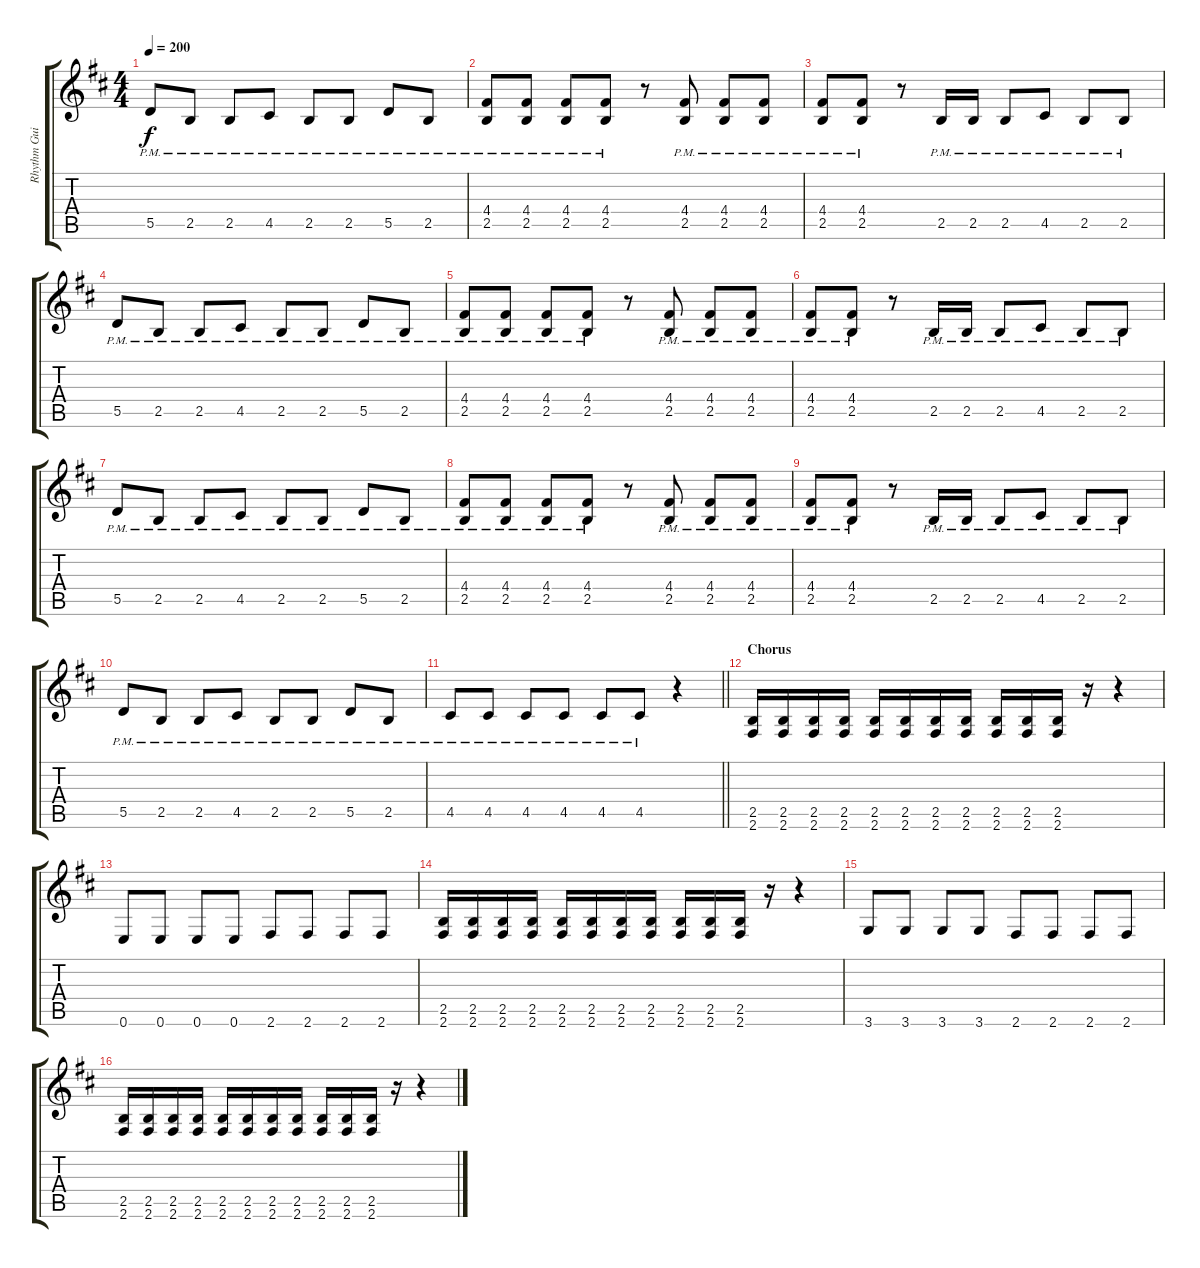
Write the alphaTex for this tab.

\track ("Rhythm Guitar 2" "Rhythm Gui") {instrument distortionguitar}
\staff {score tabs}
\tuning (E4 B3 G3 D3 A2 E2) {hide}
\ts (4 4)
\tempo 200
\clef g2
\ks bminor
5.5{pm}.8{dy f} 2.5{pm}.8 2.5{pm}.8 4.5{pm}.8 2.5{pm}.8 2.5{pm}.8 5.5{pm}.8 2.5{pm}.8 |
(4.4{pm} 2.5{pm}).8 (4.4{pm} 2.5{pm}).8 (4.4{pm} 2.5{pm}).8 (4.4{pm} 2.5{pm}).8 r.8 (4.4{pm} 2.5{pm}).8 (4.4{pm} 2.5{pm}).8 (4.4{pm} 2.5{pm}).8 |
(4.4{pm} 2.5{pm}).8 (4.4{pm} 2.5{pm}).8 r.8 2.5{pm}.16 2.5{pm}.16 2.5{pm}.8 4.5{pm}.8 2.5{pm}.8 2.5{pm}.8 |
5.5{pm}.8 2.5{pm}.8 2.5{pm}.8 4.5{pm}.8 2.5{pm}.8 2.5{pm}.8 5.5{pm}.8 2.5{pm}.8 |
(4.4{pm} 2.5{pm}).8 (4.4{pm} 2.5{pm}).8 (4.4{pm} 2.5{pm}).8 (4.4{pm} 2.5{pm}).8 r.8 (4.4{pm} 2.5{pm}).8 (4.4{pm} 2.5{pm}).8 (4.4{pm} 2.5{pm}).8 |
(4.4{pm} 2.5{pm}).8 (4.4{pm} 2.5{pm}).8 r.8 2.5{pm}.16 2.5{pm}.16 2.5{pm}.8 4.5{pm}.8 2.5{pm}.8 2.5{pm}.8 |
5.5{pm}.8 2.5{pm}.8 2.5{pm}.8 4.5{pm}.8 2.5{pm}.8 2.5{pm}.8 5.5{pm}.8 2.5{pm}.8 |
(4.4{pm} 2.5{pm}).8 (4.4{pm} 2.5{pm}).8 (4.4{pm} 2.5{pm}).8 (4.4{pm} 2.5{pm}).8 r.8 (4.4{pm} 2.5{pm}).8 (4.4{pm} 2.5{pm}).8 (4.4{pm} 2.5{pm}).8 |
(4.4{pm} 2.5{pm}).8 (4.4{pm} 2.5{pm}).8 r.8 2.5{pm}.16 2.5{pm}.16 2.5{pm}.8 4.5{pm}.8 2.5{pm}.8 2.5{pm}.8 |
5.5{pm}.8 2.5{pm}.8 2.5{pm}.8 4.5{pm}.8 2.5{pm}.8 2.5{pm}.8 5.5{pm}.8 2.5{pm}.8 |
\barLineRight lightlight
4.5{pm}.8 4.5{pm}.8 4.5{pm}.8 4.5{pm}.8 4.5{pm}.8 4.5{pm}.8 r.4 |
\section ("" "Chorus")
(2.5 2.6).16 (2.5 2.6).16 (2.5 2.6).16 (2.5 2.6).16 (2.5 2.6).16 (2.5 2.6).16 (2.5 2.6).16 (2.5 2.6).16 (2.5 2.6).16 (2.5 2.6).16 (2.5 2.6).16 r.16 r.4 |
0.6.8 0.6.8 0.6.8 0.6.8 2.6.8 2.6.8 2.6.8 2.6.8 |
(2.5 2.6).16 (2.5 2.6).16 (2.5 2.6).16 (2.5 2.6).16 (2.5 2.6).16 (2.5 2.6).16 (2.5 2.6).16 (2.5 2.6).16 (2.5 2.6).16 (2.5 2.6).16 (2.5 2.6).16 r.16 r.4 |
3.6.8 3.6.8 3.6.8 3.6.8 2.6.8 2.6.8 2.6.8 2.6.8 |
(2.5 2.6).16 (2.5 2.6).16 (2.5 2.6).16 (2.5 2.6).16 (2.5 2.6).16 (2.5 2.6).16 (2.5 2.6).16 (2.5 2.6).16 (2.5 2.6).16 (2.5 2.6).16 (2.5 2.6).16 r.16 r.4
